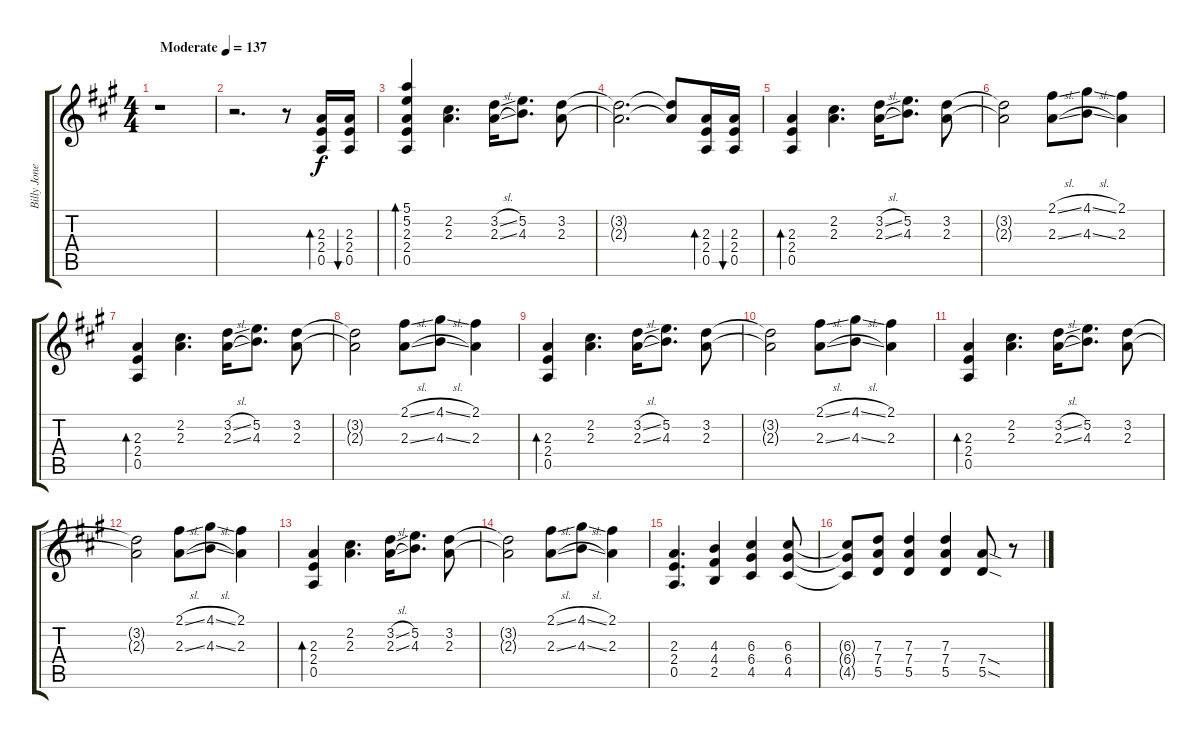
\track ("Billy Jones Guitar" "Billy Jone") {instrument electricguitarclean}
\staff {score tabs}
\tuning (E4 B3 G3 D3 A2 E2) {hide}
\ts (4 4)
\tempo (137 "Moderate")
\clef g2
\ks a
r.1{dy f instrument electricguitarclean} |
r.2{d} r.8 (2.3 2.4 0.5).16{bd 60} (2.3 2.4 0.5).16{bu 60} |
(5.1 5.2 2.3 2.4 0.5).4{bd 60} (2.2 2.3).4{d} (3.2{sl} 2.3{sl}).16 (5.2 4.3).8{d} (3.2 2.3).8 |
(3.2{t} 2.3{t}).2{d} (3.2{t} 2.3{t}).8 (2.3 2.4 0.5).16{bd 60} (2.3 2.4 0.5).16{bu 60} |
(2.3 2.4 0.5).4{bd 60} (2.2 2.3).4{d} (3.2{sl} 2.3{sl}).16 (5.2 4.3).8{d} (3.2 2.3).8 |
(3.2{t} 2.3{t}).2 (2.1{sl} 2.3{sl}).8 (4.1{sl} 4.3{sl}).8 (2.1 2.3).4 |
(2.3 2.4 0.5).4{bd 60} (2.2 2.3).4{d} (3.2{sl} 2.3{sl}).16 (5.2 4.3).8{d} (3.2 2.3).8 |
(3.2{t} 2.3{t}).2 (2.1{sl} 2.3{sl}).8 (4.1{sl} 4.3{sl}).8 (2.1 2.3).4 |
(2.3 2.4 0.5).4{bd 60} (2.2 2.3).4{d} (3.2{sl} 2.3{sl}).16 (5.2 4.3).8{d} (3.2 2.3).8 |
(3.2{t} 2.3{t}).2{instrument overdrivenguitar} (2.1{sl} 2.3{sl}).8 (4.1{sl} 4.3{sl}).8 (2.1 2.3).4 |
(2.3 2.4 0.5).4{bd 60 instrument electricguitarclean} (2.2 2.3).4{d} (3.2{sl} 2.3{sl}).16 (5.2 4.3).8{d} (3.2 2.3).8 |
(3.2{t} 2.3{t}).2 (2.1{sl} 2.3{sl}).8 (4.1{sl} 4.3{sl}).8 (2.1 2.3).4 |
(2.3 2.4 0.5).4{bd 60} (2.2 2.3).4{d} (3.2{sl} 2.3{sl}).16 (5.2 4.3).8{d} (3.2 2.3).8 |
(3.2{t} 2.3{t}).2 (2.1{sl} 2.3{sl}).8 (4.1{sl} 4.3{sl}).8 (2.1 2.3).4 |
(2.3 2.4 0.5).4{d} (4.3 4.4 2.5).4 (6.3 6.4 4.5).4 (6.3 6.4 4.5).8 |
(6.3{t} 6.4{t} 4.5{t}).8 (7.3 7.4 5.5).8 (7.3 7.4 5.5).4 (7.3 7.4 5.5).4 (7.4{sod} 5.5{sod}).8 r.8
